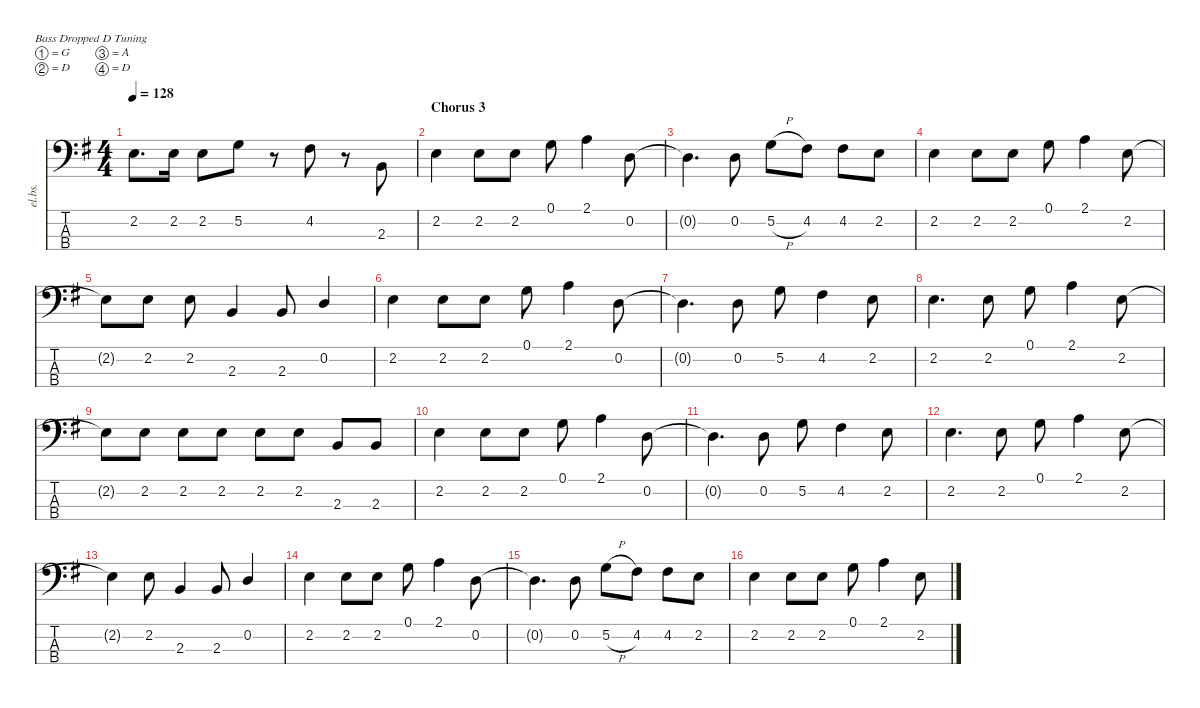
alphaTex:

\defaultSystemsLayout 4
\hideDynamics
\bracketExtendMode nobrackets
\otherSystemsTrackNameOrientation horizontal
\track ("Bass" "el.bs.") {defaultSystemsLayout 8 instrument electricbassfinger}
\staff {score tabs}
\tuning (G2 D2 A1 D1)
\ts (4 4)
\tempo 128
\clef f4
\ks eminor
2.2{acc forcenatural}.8{d dy f beam Down} 2.2{acc forcenatural}.16{beam Down} 2.2{acc forcenatural}.8{beam Down} 5.2{acc forcenatural}.8{beam Down} r.8{beam Down} 4.2{acc #}.8{beam Down} r.8{beam Down} 2.3{acc forcenatural}.8{beam Up} |
\section ("" "Chorus 3")
2.2{acc forcenatural}.4{beam Down} 2.2{acc forcenatural}.8{beam Down} 2.2{acc forcenatural}.8{beam Down} 0.1{acc forcenatural}.8{beam Down} 2.1{acc forcenatural}.4{beam Down} 0.2{acc forcenatural}.8{beam Down} |
0.2{t acc forcenatural}.4{d beam Down} 0.2{acc forcenatural}.8{beam Down} 5.2{h acc forcenatural}.8{beam Down} 4.2{acc #}.8{beam Down} 4.2{acc #}.8{beam Down} 2.2{acc forcenatural}.8{beam Down} |
2.2{acc forcenatural}.4{beam Down} 2.2{acc forcenatural}.8{beam Down} 2.2{acc forcenatural}.8{beam Down} 0.1{acc forcenatural}.8{beam Down} 2.1{acc forcenatural}.4{beam Down} 2.2{acc forcenatural}.8{beam Down} |
2.2{t acc forcenatural}.8{beam Down} 2.2{acc forcenatural}.8{beam Down} 2.2{acc forcenatural}.8{beam Down} 2.3{acc forcenatural}.4{beam Up} 2.3{acc forcenatural}.8{beam Up} 0.2{acc forcenatural}.4{beam Up} |
2.2{acc forcenatural}.4{beam Down} 2.2{acc forcenatural}.8{beam Down} 2.2{acc forcenatural}.8{beam Down} 0.1{acc forcenatural}.8{beam Down} 2.1{acc forcenatural}.4{beam Down} 0.2{acc forcenatural}.8{beam Down} |
0.2{t acc forcenatural}.4{d beam Down} 0.2{acc forcenatural}.8{beam Down} 5.2{acc forcenatural}.8{beam Down} 4.2{acc #}.4{beam Down} 2.2{acc forcenatural}.8{beam Down} |
2.2{acc forcenatural}.4{d beam Down} 2.2{acc forcenatural}.8{beam Down} 0.1{acc forcenatural}.8{beam Down} 2.1{acc forcenatural}.4{beam Down} 2.2{acc forcenatural}.8{beam Down} |
2.2{t acc forcenatural}.8{beam Down} 2.2{acc forcenatural}.8{beam Down} 2.2{acc forcenatural}.8{beam Down} 2.2{acc forcenatural}.8{beam Down} 2.2{acc forcenatural}.8{beam Down} 2.2{acc forcenatural}.8{beam Down} 2.3{acc forcenatural}.8{beam Up} 2.3{acc forcenatural}.8{beam Up} |
2.2{acc forcenatural}.4{beam Down} 2.2{acc forcenatural}.8{beam Down} 2.2{acc forcenatural}.8{beam Down} 0.1{acc forcenatural}.8{beam Down} 2.1{acc forcenatural}.4{beam Down} 0.2{acc forcenatural}.8{beam Down} |
0.2{t acc forcenatural}.4{d beam Down} 0.2{acc forcenatural}.8{beam Down} 5.2{acc forcenatural}.8{beam Down} 4.2{acc #}.4{beam Down} 2.2{acc forcenatural}.8{beam Down} |
2.2{acc forcenatural}.4{d beam Down} 2.2{acc forcenatural}.8{beam Down} 0.1{acc forcenatural}.8{beam Down} 2.1{acc forcenatural}.4{beam Down} 2.2{acc forcenatural}.8{beam Down} |
2.2{t acc forcenatural}.4{beam Down} 2.2{acc forcenatural}.8{beam Down} 2.3{acc forcenatural}.4{beam Up} 2.3{acc forcenatural}.8{beam Up} 0.2{acc forcenatural}.4{beam Up} |
2.2{acc forcenatural}.4{beam Down} 2.2{acc forcenatural}.8{beam Down} 2.2{acc forcenatural}.8{beam Down} 0.1{acc forcenatural}.8{beam Down} 2.1{acc forcenatural}.4{beam Down} 0.2{acc forcenatural}.8{beam Down} |
0.2{t acc forcenatural}.4{d beam Down} 0.2{acc forcenatural}.8{beam Down} 5.2{h acc forcenatural}.8{beam Down} 4.2{acc #}.8{beam Down} 4.2{acc #}.8{beam Down} 2.2{acc forcenatural}.8{beam Down} |
2.2{acc forcenatural}.4{beam Down} 2.2{acc forcenatural}.8{beam Down} 2.2{acc forcenatural}.8{beam Down} 0.1{acc forcenatural}.8{beam Down} 2.1{acc forcenatural}.4{beam Down} 2.2{acc forcenatural}.8{beam Down}
